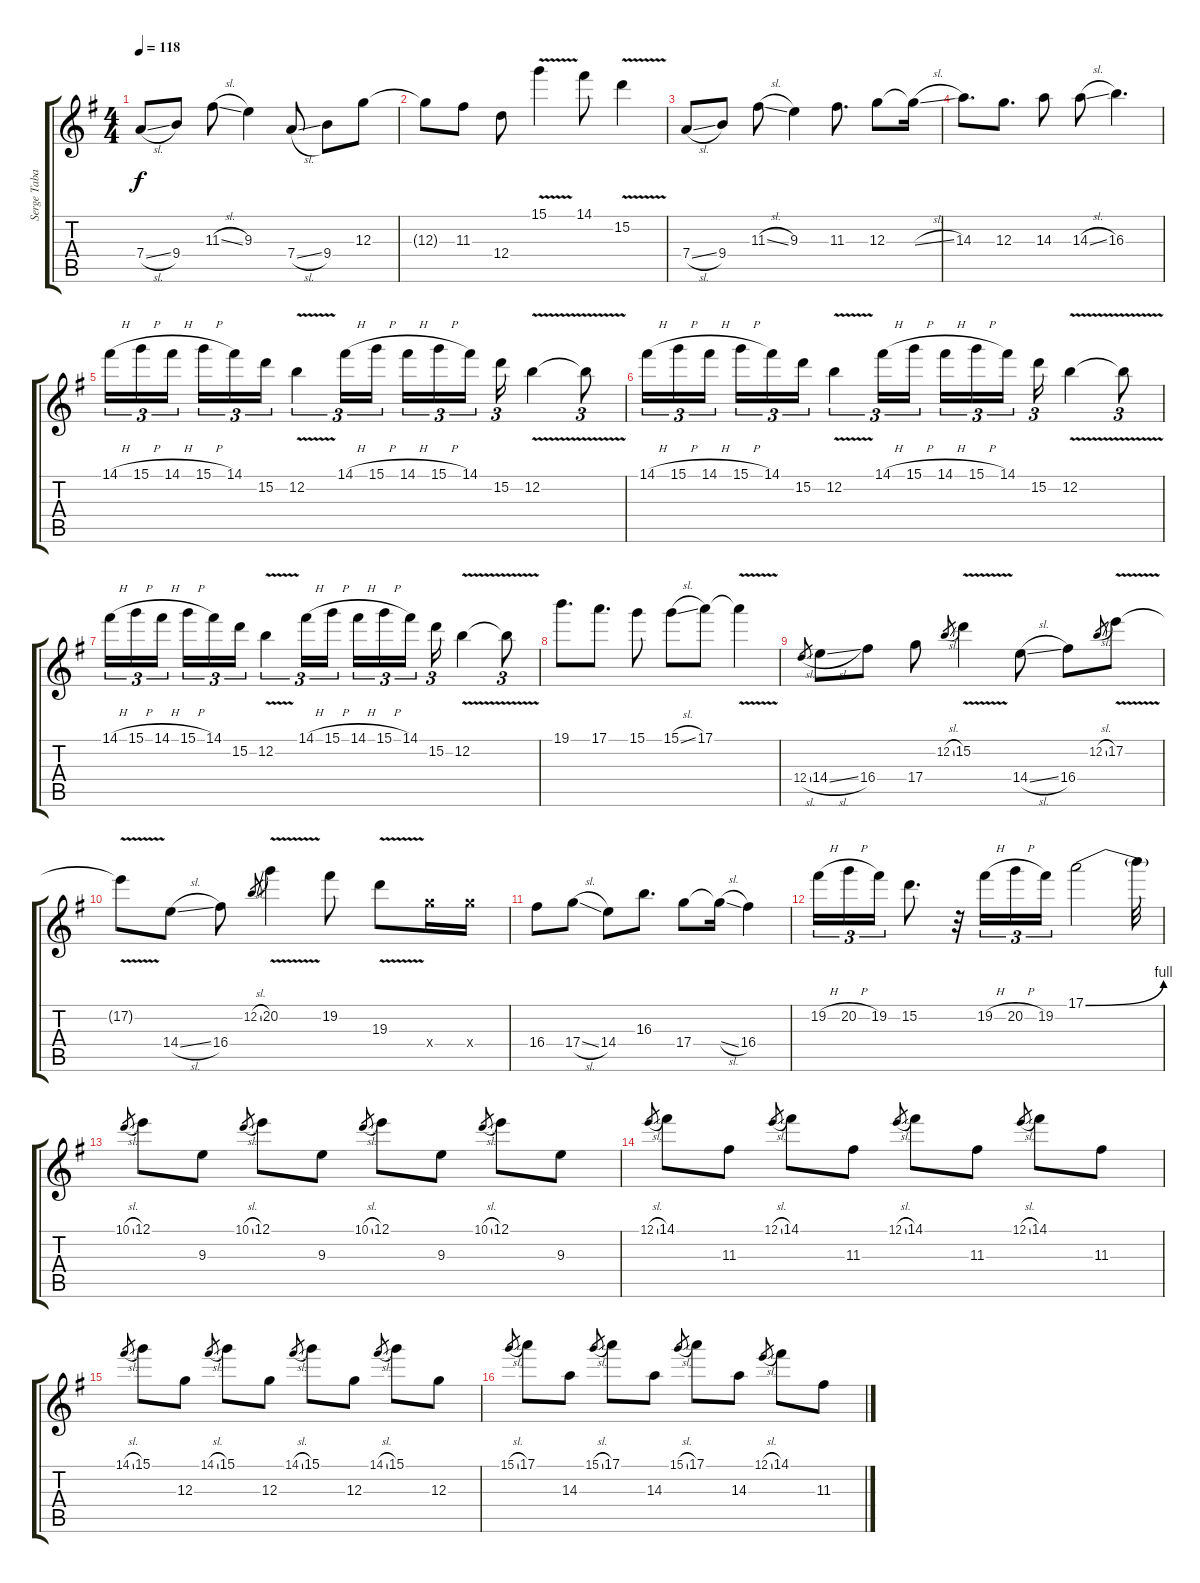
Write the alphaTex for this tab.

\track ("Serge Tabachnikov " "Serge Taba") {instrument distortionguitar}
\staff {score tabs}
\tuning (E4 B3 G3 D3 A2 E2) {hide}
\ts (4 4)
\tempo 118
\clef g2
\ks eminor
7.4{sl}.8{dy f} 9.4.8 11.3{sl}.8 9.3.4 7.4{sl}.8 9.4.8 12.3.8 |
12.3{t}.8 11.3.8 12.4.8 15.1{v}.4 14.1.8 15.2{v}.4 |
7.4{sl}.8 9.4.8 11.3{sl}.8 9.3.4 11.3.8{d} 12.3.8 12.3{sl t}.16 |
14.3.8{d} 12.3.8{d} 14.3.8 14.3{sl}.8 16.3.4{d} |
14.1{h}.16{tu (3 2)} 15.1{h}.16{tu (3 2)} 14.1{h}.16{tu (3 2) beam splitsecondary} 15.1{h}.16{tu (3 2)} 14.1.16{tu (3 2)} 15.2.16{tu (3 2)} 12.2{v}.4{tu (3 2)} 14.1{h}.16{tu (3 2)} 15.1{h}.16{tu (3 2)} 14.1{h}.16{tu (3 2)} 15.1{h}.16{tu (3 2)} 14.1.16{tu (3 2) beam splitsecondary} 15.2.16{tu (3 2)} 12.2{v}.4 12.2{t}.8{tu (3 2)} |
14.1{h}.16{tu (3 2)} 15.1{h}.16{tu (3 2)} 14.1{h}.16{tu (3 2) beam splitsecondary} 15.1{h}.16{tu (3 2)} 14.1.16{tu (3 2)} 15.2.16{tu (3 2)} 12.2{v}.4{tu (3 2)} 14.1{h}.16{tu (3 2)} 15.1{h}.16{tu (3 2)} 14.1{h}.16{tu (3 2)} 15.1{h}.16{tu (3 2)} 14.1.16{tu (3 2) beam splitsecondary} 15.2.16{tu (3 2)} 12.2{v}.4 12.2{t}.8{tu (3 2)} |
14.1{h}.16{tu (3 2)} 15.1{h}.16{tu (3 2)} 14.1{h}.16{tu (3 2) beam splitsecondary} 15.1{h}.16{tu (3 2)} 14.1.16{tu (3 2)} 15.2.16{tu (3 2)} 12.2{v}.4{tu (3 2)} 14.1{h}.16{tu (3 2)} 15.1{h}.16{tu (3 2)} 14.1{h}.16{tu (3 2)} 15.1{h}.16{tu (3 2)} 14.1.16{tu (3 2) beam splitsecondary} 15.2.16{tu (3 2)} 12.2{v}.4 12.2{t}.8{tu (3 2)} |
19.1.8{d} 17.1.8{d} 15.1.8 15.1{sl}.8 17.1.8 17.1{v t}.4 |
12.4{sl}.8{gr} 14.4{sl}.8 16.4.8 17.4.8 12.2{sl}.8{gr} 15.2{v}.4 14.4{sl}.8 16.4.8 12.2{sl}.8{gr} 17.2{v}.8 |
17.2{t}.8 14.4{sl}.8 16.4.8 12.2{sl}.8{gr} 20.2{v}.4 19.2.8 19.3{v}.8 17.4{x}.16 17.4{x}.16 |
16.4.8 17.4{sl}.8 14.4.8 16.3.8{d} 17.4.8 17.4{sl t}.16 16.4.4 |
19.2{h}.16{tu (3 2)} 20.2{h}.16{tu (3 2)} 19.2.16{tu (3 2)} 15.2.8{d} r.32 19.2{h}.16{tu (3 2)} 20.2{h}.16{tu (3 2)} 19.2.16{tu (3 2)} 17.1{be (bend 0 0 60 4)}.2 17.1{t}.32 |
10.1{sl}.8{gr} 12.1.8 9.3.8 10.1{sl}.8{gr} 12.1.8 9.3.8 10.1{sl}.8{gr} 12.1.8 9.3.8 10.1{sl}.8{gr} 12.1.8 9.3.8 |
12.1{sl}.8{gr} 14.1.8 11.3.8 12.1{sl}.8{gr} 14.1.8 11.3.8 12.1{sl}.8{gr} 14.1.8 11.3.8 12.1{sl}.8{gr} 14.1.8 11.3.8 |
14.1{sl}.8{gr} 15.1.8 12.3.8 14.1{sl}.8{gr} 15.1.8 12.3.8 14.1{sl}.8{gr} 15.1.8 12.3.8 14.1{sl}.8{gr} 15.1.8 12.3.8 |
15.1{sl}.8{gr} 17.1.8 14.3.8 15.1{sl}.8{gr} 17.1.8 14.3.8 15.1{sl}.8{gr} 17.1.8 14.3.8 12.1{sl}.8{gr} 14.1.8 11.3.8
